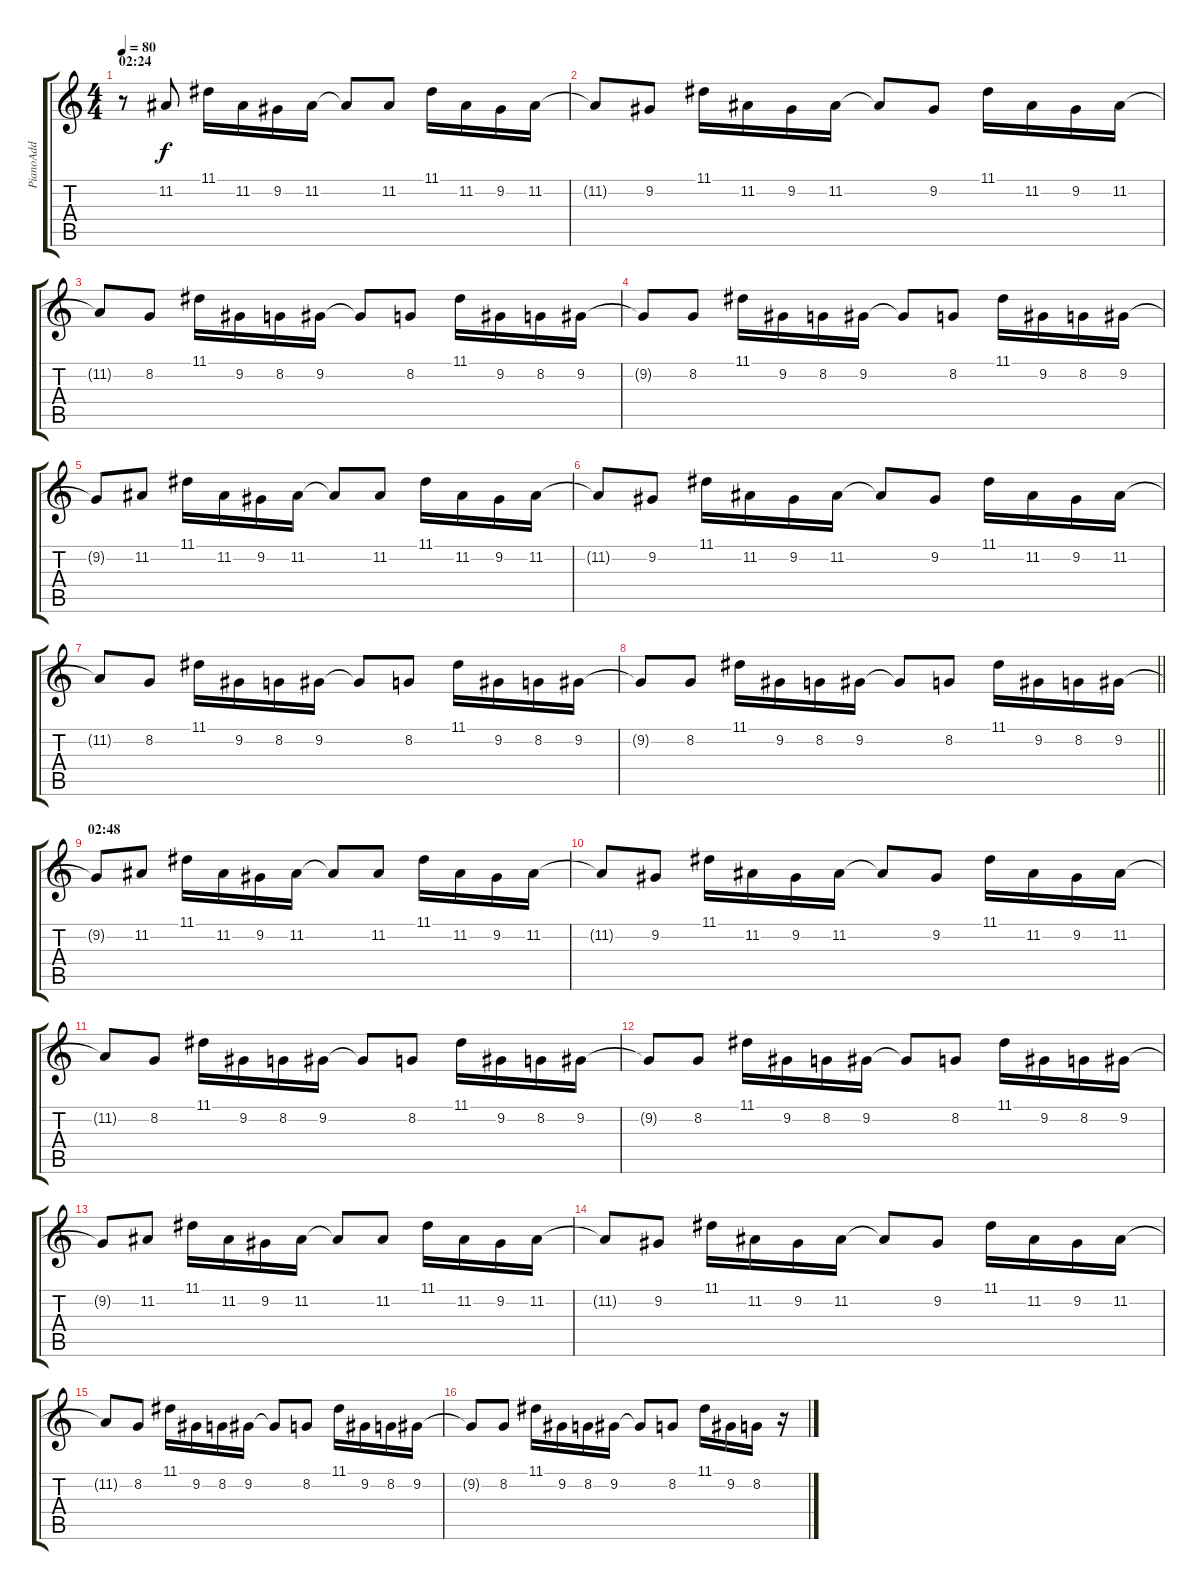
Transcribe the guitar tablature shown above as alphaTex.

\track ("PianoAdd" "PianoAdd") {instrument acousticgrandpiano}
\staff {score tabs}
\tuning (E4 B3 G3 D3 A2 E2) {hide}
\ts (4 4)
\section ("" "02:24")
\tempo 80
\clef g2
\ks c
r.8{dy f volume 10 instrument electricpiano2} 11.2.8 11.1.16 11.2.16 9.2.16 11.2.16 11.2{t}.8 11.2.8 11.1.16 11.2.16 9.2.16 11.2.16 |
11.2{t}.8 9.2.8 11.1.16 11.2.16 9.2.16 11.2.16 11.2{t}.8 9.2.8 11.1.16 11.2.16 9.2.16 11.2.16 |
11.2{t}.8 8.2.8 11.1.16 9.2.16 8.2.16 9.2.16 9.2{t}.8 8.2.8 11.1.16 9.2.16 8.2.16 9.2.16 |
9.2{t}.8 8.2.8 11.1.16 9.2.16 8.2.16 9.2.16 9.2{t}.8 8.2.8 11.1.16 9.2.16 8.2.16 9.2.16 |
9.2{t}.8 11.2.8 11.1.16 11.2.16 9.2.16 11.2.16 11.2{t}.8 11.2.8 11.1.16 11.2.16 9.2.16 11.2.16 |
11.2{t}.8 9.2.8 11.1.16 11.2.16 9.2.16 11.2.16 11.2{t}.8 9.2.8 11.1.16 11.2.16 9.2.16 11.2.16 |
11.2{t}.8 8.2.8 11.1.16 9.2.16 8.2.16 9.2.16 9.2{t}.8 8.2.8 11.1.16 9.2.16 8.2.16 9.2.16 |
\barLineRight lightlight
9.2{t}.8 8.2.8 11.1.16 9.2.16 8.2.16 9.2.16 9.2{t}.8 8.2.8 11.1.16 9.2.16 8.2.16 9.2.16 |
\section ("" "02:48")
9.2{t}.8 11.2.8 11.1.16 11.2.16 9.2.16 11.2.16 11.2{t}.8 11.2.8 11.1.16 11.2.16 9.2.16 11.2.16 |
11.2{t}.8 9.2.8 11.1.16 11.2.16 9.2.16 11.2.16 11.2{t}.8 9.2.8 11.1.16 11.2.16 9.2.16 11.2.16 |
11.2{t}.8 8.2.8 11.1.16 9.2.16 8.2.16 9.2.16 9.2{t}.8 8.2.8 11.1.16 9.2.16 8.2.16 9.2.16 |
9.2{t}.8 8.2.8 11.1.16 9.2.16 8.2.16 9.2.16 9.2{t}.8 8.2.8 11.1.16 9.2.16 8.2.16 9.2.16 |
9.2{t}.8 11.2.8 11.1.16 11.2.16 9.2.16 11.2.16 11.2{t}.8 11.2.8 11.1.16 11.2.16 9.2.16 11.2.16 |
11.2{t}.8 9.2.8 11.1.16 11.2.16 9.2.16 11.2.16 11.2{t}.8 9.2.8 11.1.16 11.2.16 9.2.16 11.2.16 |
11.2{t}.8 8.2.8 11.1.16 9.2.16 8.2.16 9.2.16 9.2{t}.8 8.2.8 11.1.16 9.2.16 8.2.16 9.2.16 |
9.2{t}.8 8.2.8 11.1.16 9.2.16 8.2.16 9.2.16 9.2{t}.8 8.2.8 11.1.16 9.2.16 8.2.16 r.16
